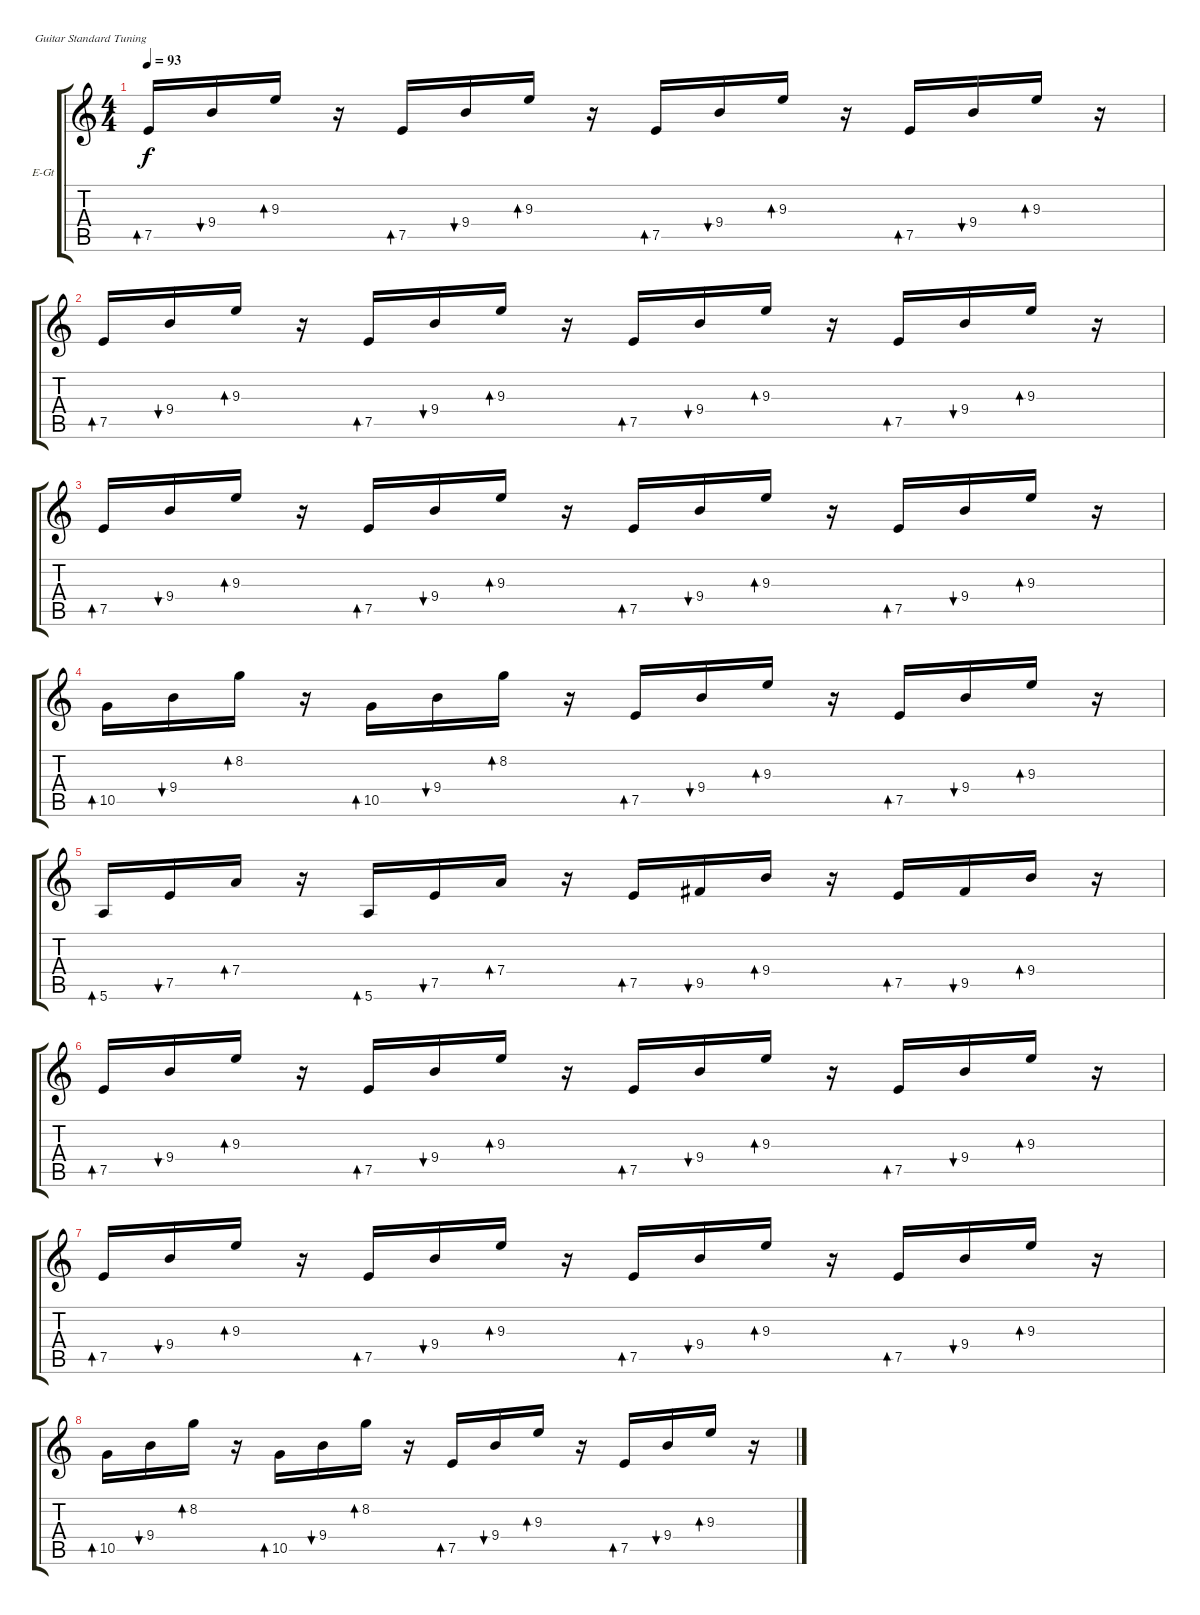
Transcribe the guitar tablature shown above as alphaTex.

\defaultSystemsLayout 4
\bracketExtendMode groupsimilarinstruments
\firstSystemTrackNameOrientation horizontal
\otherSystemsTrackNameOrientation horizontal
\track ("Electric Guitar" "E-Gt") {instrument electricguitarclean}
\staff {score tabs}
\tuning (E4 B3 G3 D3 A2 E2)
\ts (4 4)
\tempo 93
\clef g2
\ks c
7.5.16{bd 60 dy f instrument electricguitarclean} 9.4.16{bu 60} 9.3.16{bd 60} r.16 7.5.16{bd 60} 9.4.16{bu 60} 9.3.16{bd 60} r.16 7.5.16{bd 60} 9.4.16{bu 60} 9.3.16{bd 60} r.16 7.5.16{bd 60} 9.4.16{bu 60} 9.3.16{bd 60} r.16 |
7.5.16{bd 60} 9.4.16{bu 60} 9.3.16{bd 60} r.16 7.5.16{bd 60} 9.4.16{bu 60} 9.3.16{bd 60} r.16 7.5.16{bd 60} 9.4.16{bu 60} 9.3.16{bd 60} r.16 7.5.16{bd 60} 9.4.16{bu 60} 9.3.16{bd 60} r.16 |
7.5.16{bd 60} 9.4.16{bu 60} 9.3.16{bd 60} r.16 7.5.16{bd 60} 9.4.16{bu 60} 9.3.16{bd 60} r.16 7.5.16{bd 60} 9.4.16{bu 60} 9.3.16{bd 60} r.16 7.5.16{bd 60} 9.4.16{bu 60} 9.3.16{bd 60} r.16 |
10.5.16{bd 60} 9.4.16{bu 60} 8.2.16{bd 60} r.16 10.5.16{bd 60} 9.4.16{bu 60} 8.2.16{bd 60} r.16 7.5.16{bd 60} 9.4.16{bu 60} 9.3.16{bd 60} r.16 7.5.16{bd 60} 9.4.16{bu 60} 9.3.16{bd 60} r.16 |
5.6.16{bd 60} 7.5.16{bu 60} 7.4.16{bd 60} r.16 5.6.16{bd 60} 7.5.16{bu 60} 7.4.16{bd 60} r.16 7.5.16{bd 60} 9.5.16{bu 60} 9.4.16{bd 60} r.16 7.5.16{bd 60} 9.5.16{bu 60} 9.4.16{bd 60} r.16 |
7.5.16{bd 60} 9.4.16{bu 60} 9.3.16{bd 60} r.16 7.5.16{bd 60} 9.4.16{bu 60} 9.3.16{bd 60} r.16 7.5.16{bd 60} 9.4.16{bu 60} 9.3.16{bd 60} r.16 7.5.16{bd 60} 9.4.16{bu 60} 9.3.16{bd 60} r.16 |
7.5.16{bd 60} 9.4.16{bu 60} 9.3.16{bd 60} r.16 7.5.16{bd 60} 9.4.16{bu 60} 9.3.16{bd 60} r.16 7.5.16{bd 60} 9.4.16{bu 60} 9.3.16{bd 60} r.16 7.5.16{bd 60} 9.4.16{bu 60} 9.3.16{bd 60} r.16 |
10.5.16{bd 60} 9.4.16{bu 60} 8.2.16{bd 60} r.16 10.5.16{bd 60} 9.4.16{bu 60} 8.2.16{bd 60} r.16 7.5.16{bd 60} 9.4.16{bu 60} 9.3.16{bd 60} r.16 7.5.16{bd 60} 9.4.16{bu 60} 9.3.16{bd 60} r.16
